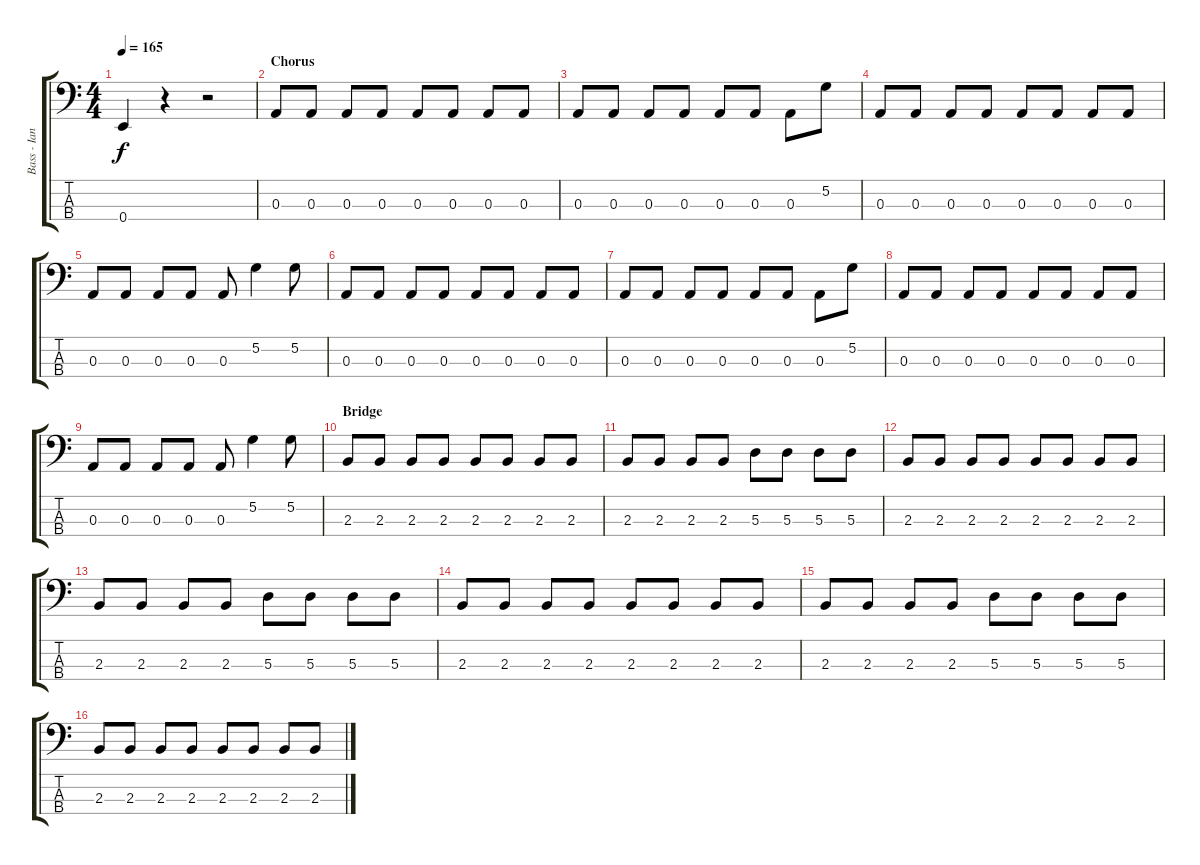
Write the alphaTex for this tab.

\track ("Bass - Ian Hill" "Bass - Ian") {instrument electricbasspick}
\staff {score tabs}
\tuning (G2 D2 A1 E1) {hide}
\ts (4 4)
\tempo 165
\clef f4
\ks c
0.4.4{dy f} r.4 r.2 |
\section ("" "Chorus")
0.3.8 0.3.8 0.3.8 0.3.8 0.3.8 0.3.8 0.3.8 0.3.8 |
0.3.8 0.3.8 0.3.8 0.3.8 0.3.8 0.3.8 0.3.8 5.2.8 |
0.3.8 0.3.8 0.3.8 0.3.8 0.3.8 0.3.8 0.3.8 0.3.8 |
0.3.8 0.3.8 0.3.8 0.3.8 0.3.8 5.2.4 5.2.8 |
0.3.8 0.3.8 0.3.8 0.3.8 0.3.8 0.3.8 0.3.8 0.3.8 |
0.3.8 0.3.8 0.3.8 0.3.8 0.3.8 0.3.8 0.3.8 5.2.8 |
0.3.8 0.3.8 0.3.8 0.3.8 0.3.8 0.3.8 0.3.8 0.3.8 |
0.3.8 0.3.8 0.3.8 0.3.8 0.3.8 5.2.4 5.2.8 |
\section ("" "Bridge")
2.3.8 2.3.8 2.3.8 2.3.8 2.3.8 2.3.8 2.3.8 2.3.8 |
2.3.8 2.3.8 2.3.8 2.3.8 5.3.8 5.3.8 5.3.8 5.3.8 |
2.3.8 2.3.8 2.3.8 2.3.8 2.3.8 2.3.8 2.3.8 2.3.8 |
2.3.8 2.3.8 2.3.8 2.3.8 5.3.8 5.3.8 5.3.8 5.3.8 |
2.3.8 2.3.8 2.3.8 2.3.8 2.3.8 2.3.8 2.3.8 2.3.8 |
2.3.8 2.3.8 2.3.8 2.3.8 5.3.8 5.3.8 5.3.8 5.3.8 |
2.3.8 2.3.8 2.3.8 2.3.8 2.3.8 2.3.8 2.3.8 2.3.8
